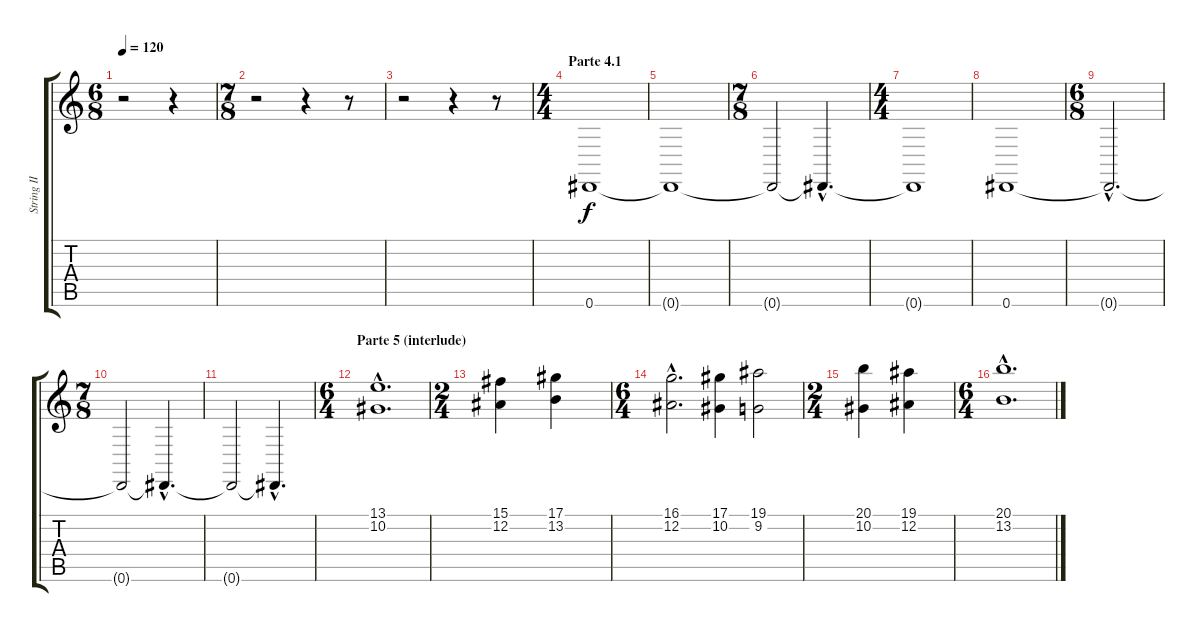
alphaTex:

\track ("String II" "String II") {instrument stringensemble1}
\staff {score tabs}
\tuning (Eb4 Bb3 Gb3 Db3 Ab2 Eb2) {hide}
\ts (6 8)
\tempo 120
\clef g2
\ks c
r.2{dy f} r.4 |
\ts (7 8)
r.2 r.4 r.8 |
r.2 r.4 r.8 |
\ts (4 4)
\section ("" "Parte 4.1")
0.6.1{instrument rockorgan} |
0.6{t}.1 |
\ts (7 8)
0.6{t}.2 0.6{hac t}.4{d} |
\ts (4 4)
0.6{t}.1 |
0.6.1{instrument rockorgan} |
\ts (6 8)
0.6{hac t}.2{d} |
\ts (7 8)
0.6{t}.2 0.6{hac t}.4{d} |
0.6{t}.2 0.6{hac t}.4{d} |
\ts (6 4)
\section ("" "Parte 5 (interlude)")
(13.1{hac} 10.2{hac}).1{d instrument stringensemble1} |
\ts (2 4)
(15.1 12.2).4 (17.1 13.2).4 |
\ts (6 4)
(16.1{hac} 12.2{hac}).2{d} (17.1 10.2).4 (19.1 9.2).2 |
\ts (2 4)
(20.1 10.2).4 (19.1 12.2).4 |
\ts (6 4)
(20.1{hac} 13.2{hac}).1{d instrument stringensemble1}
